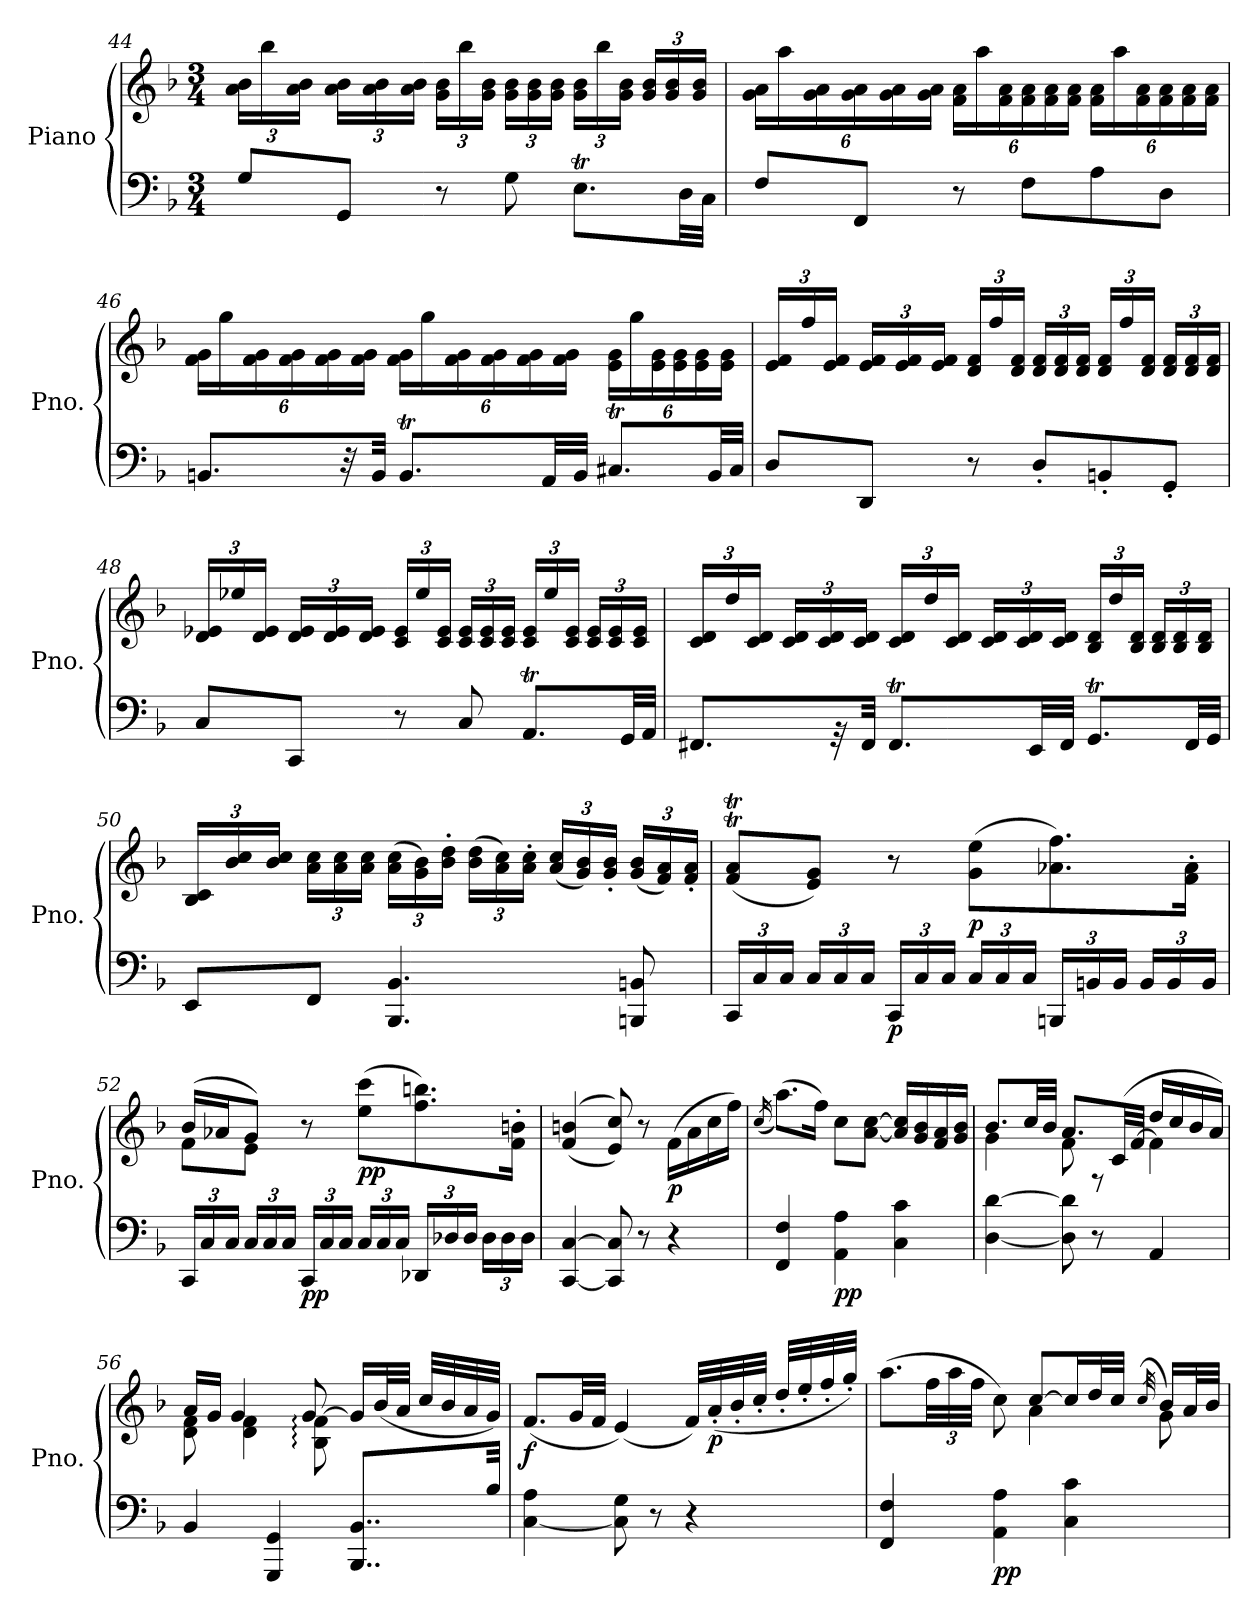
**kern	**kern	**dynam
*part1	*part1	*part1
*staff2	*staff1	*staff1/2
*I"Piano	*	*
*I'Pno.	*	*
*clefF4	*clefG2	*
*k[b-]	*k[b-]	*
*M3/4	*M3/4	*
*	*Xbrackettup	*
=44	=44	=44
8G/L	24a\ 24b-\LL	.
.	24bb-\	.
.	24a\ 24b-\JJ	.
8GG/J	24a\ 24b-\LL	.
.	24a\ 24b-\	.
.	24a\ 24b-\JJ	.
8r	24g\ 24b-\LL	.
.	24bb-\	.
.	24g\ 24b-\JJ	.
8G\	24g\ 24b-\LL	.
.	24g\ 24b-\	.
.	24g\ 24b-\JJ	.
8.Et\L	24g\ 24b-\LL	.
.	24bb-\	.
.	24g\ 24b-\JJ	.
.	24g/ 24b-/LL	.
.	24g/ 24b-/	.
32D\LL	.	.
.	24g/ 24b-/JJ	.
32C\JJJ	.	.
=45	=45	=45
8F/L	24g\ 24a\LL	.
.	24aa\	.
.	24g\ 24a\	.
8FF/J	24g\ 24a\	.
.	24g\ 24a\	.
.	24g\ 24a\JJ	.
8r	24f\ 24a\LL	.
.	24aa\	.
.	24f\ 24a\	.
8F\L	24f\ 24a\	.
.	24f\ 24a\	.
.	24f\ 24a\JJ	.
8A\	24f\ 24a\LL	.
.	24aa\	.
.	24f\ 24a\	.
8D\J	24f\ 24a\	.
.	24f\ 24a\	.
.	24f\ 24a\JJ	.
=46	=46	=46
8.BBn/L	24f\ 24g\LL	.
.	24gg\	.
.	24f\ 24g\	.
.	24f\ 24g\	.
.	24f\ 24g\	.
32r	.	.
.	24f\ 24g\JJ	.
32BB/Jkk	.	.
8.BBt/L	24f\ 24g\LL	.
.	24gg\	.
.	24f\ 24g\	.
.	24f\ 24g\	.
.	24f\ 24g\	.
32AA/LL	.	.
.	24f\ 24g\JJ	.
32BB/JJJ	.	.
8.C#Xt/L	24e\ 24g\LL	.
.	24gg\	.
.	24e\ 24g\	.
.	24e\ 24g\	.
.	24e\ 24g\	.
32BB/LL	.	.
.	24e\ 24g\JJ	.
32C#/JJJ	.	.
=47	=47	=47
8D/L	24e/ 24f/LL	.
.	24ff/	.
.	24e/ 24f/JJ	.
8DD/J	24e/ 24f/LL	.
.	24e/ 24f/	.
.	24e/ 24f/JJ	.
8r	24d/ 24f/LL	.
.	24ff/	.
.	24d/ 24f/JJ	.
8D'/L	24d/ 24f/LL	.
.	24d/ 24f/	.
.	24d/ 24f/JJ	.
8BBn'/	24d/ 24f/LL	.
.	24ff/	.
.	24d/ 24f/JJ	.
8GG'/J	24d/ 24f/LL	.
.	24d/ 24f/	.
.	24d/ 24f/JJ	.
=48	=48	=48
8C/L	24d/ 24e-X/LL	.
.	24ee-X/	.
.	24d/ 24e-/JJ	.
8CC/J	24d/ 24e-/LL	.
.	24d/ 24e-/	.
.	24d/ 24e-/JJ	.
8r	24c/ 24e-/LL	.
.	24ee-/	.
.	24c/ 24e-/JJ	.
8C/	24c/ 24e-/LL	.
.	24c/ 24e-/	.
.	24c/ 24e-/JJ	.
8.AAt/L	24c/ 24e-/LL	.
.	24ee-/	.
.	24c/ 24e-/JJ	.
.	24c/ 24e-/LL	.
.	24c/ 24e-/	.
32GG/LL	.	.
.	24c/ 24e-/JJ	.
32AA/JJJ	.	.
=49	=49	=49
8.FF#X/L	24c/ 24d/LL	.
.	24dd/	.
.	24c/ 24d/JJ	.
.	24c/ 24d/LL	.
.	24c/ 24d/	.
32r	.	.
.	24c/ 24d/JJ	.
32FF#/Jkk	.	.
8.FF#t/L	24c/ 24d/LL	.
.	24dd/	.
.	24c/ 24d/JJ	.
.	24c/ 24d/LL	.
.	24c/ 24d/	.
32EE/LL	.	.
.	24c/ 24d/JJ	.
32FF#/JJJ	.	.
8.GGT/L	24B-/ 24d/LL	.
.	24dd/	.
.	24B-/ 24d/JJ	.
.	24B-/ 24d/LL	.
.	24B-/ 24d/	.
32FF#/LL	.	.
.	24B-/ 24d/JJ	.
32GG/JJJ	.	.
=50	=50	=50
8EE/L	24B-/ 24c/LL	.
.	24b-/ 24cc/	.
.	24b-/ 24cc/JJ	.
8FF/J	24a\ 24cc\LL	.
.	24a\ 24cc\	.
.	24a\ 24cc\JJ	.
4.BBB-/ 4.BB-/	(>24a\ 24cc\LL	.
.	24g\ 24b-\)	.
.	24b-\' 24dd\'JJ	.
.	(>24b-\ 24dd\LL	.
.	24a\ 24cc\)	.
.	24a\' 24cc\'JJ	.
.	(<24a/ 24cc/LL	.
.	24g/ 24b-/)	.
.	24g/' 24b-/'JJ	.
8BBBn/ 8BBn/	(<24g/ 24b-/LL	.
.	24f/ 24a/)	.
.	24f/' 24a/'JJ	.
=51	=51	=51
*Xbrackettup	*	*
24CC/LL	(<8f/T 8a/TL	.
24C/	.	.
24C/JJ	.	.
24C/LL	8e/ 8g/J)	.
24C/	.	.
24C/JJ	.	.
!	!	!LO:DY:b=2
24CC/LL	8r	p
24C/	.	.
24C/JJ	.	.
!	!	!LO:DY:a=2
24C/LL	(>8g\ 8ee\L	p
24C/	.	.
24C/JJ	.	.
24BBBn/LL	8.a-X\ 8.ff\)	.
24BBn/	.	.
24BB/JJ	.	.
24BB/LL	.	.
24BB/	.	.
.	16f\' 16a-\'Jk	.
24BB/JJ	.	.
=52	=52	=52
*	*^	*
24CC/LL	(>16b-/LL	8f\L	.
24C/	.	.	.
.	16a-X/J	.	.
24C/JJ	.	.	.
24C/LL	8g/J)	8e\J	.
24C/	.	.	.
24C/JJ	.	.	.
!	!	!	!LO:DY:b=2
24CC/LL	8r	2ryy	pp
24C/	.	.	.
24C/JJ	.	.	.
!	!	!	!LO:DY:b
24C/LL	(>8ee\ 8ccc\L	.	pp
24C/	.	.	.
24C/JJ	.	.	.
24DD-X/LL	8.ff\ 8.bbn\)	.	.
24D-X/	.	.	.
24D-/JJ	.	.	.
24D-\LL	.	.	.
24D-\	.	.	.
.	16f\' 16bn\'Jk	.	.
24D-\JJ	.	.	.
*	*v	*v	*
=53	=53	=53
[4CC/ [4C/	(>(<4f/ 4bn/	.
8CC/] 8C/]	8e/ 8cc/))	.
8r	8r	.
!	!	!LO:DY:b
4r	(>16f\LL	p
.	16a\	.
.	16cc\	.
.	16ff\JJ)	.
=54	=54	=54
.	(>16qcc/	.
!	!	!LO:DY:b=2
!	!	!LO:DY:n=1:b
4FF/ 4F/	(>8.aa\L)	fp fp
.	16ff\Jk)	.
!	!	!LO:DY:n=2:b=2
!	!	!LO:DY:n=3:b
4AA\ 4A\	8cc\L	p p
.	[8a\ [8cc\J	.
4C\ 4c\	16a/] 16cc/]LL	.
.	16g/ 16b-/	.
.	16f/ 16a/	.
.	16g/ 16b-/JJ	.
=55	=55	=55
*	*^	*
[4D\ [4d\	8.b-/L	4g\	.
.	32cc/LL	.	.
.	32b-/JJJ	.	.
8D\] 8d\]	8.a/L	8f\	.
8r	.	8r	.
.	(>32c/LL	.	.
.	[32f/JJJ	.	.
!	!	!	!LO:DY:b=2
!	!	!	!LO:DY:n=1:a=2
4AA/	16dd/LL	4f\]	fp fp
.	16cc/	.	.
.	16b-/	.	.
.	16a/JJ)	.	.
=56	=56	=56	=56
4BB-/	16a/LL	8d\ 8f\	.
.	16g/JJ	.	.
.	4g/	4d\ 4f\	.
4GGG/ 4GG/	.	.	.
.	[8g/	8B-\: 8f\:	.
8..BBB-/ 8..BB-/L	16g/LL]	4ryy	.
.	(<32b-/L	.	.
.	32a/JJJ	.	.
.	32cc/LLL	.	.
.	32b-/	.	.
.	32a/	.	.
32B-/Jkk	32g/JJJ)	.	.
*	*v	*v	*
=57	=57	=57
!	!	!LO:DY:b
[4C\ 4A\	(<8.f/L	f
.	32g/LL	.
.	32f/JJJ	.
8C\] 8G\	(<4e/)	.
8r	.	.
4r	32f/LLL)	.
!	!	!LO:DY:b
.	(<32a'/	p
.	32b-'/	.
.	32cc'/JJJ	.
.	32dd'/LLL	.
.	32ee'/	.
.	32ff'/	.
.	32gg'/JJJ)	.
=58	=58	=58
*	*^	*
!	!	!	!LO:DY:b=2
!	!	!	!LO:DY:n=1:b
4FF/ 4F/	(>8.aa\L	4.ryy	fp fp
.	48ff\LL	.	.
.	48aa\	.	.
.	48ff\JJJ	.	.
!	!	!	!LO:DY:n=2:b=2
!	!	!	!LO:DY:n=3:b
4AA\ 4A\	8cc\)	.	p p
.	[8cc/L	4a\	.
4C\ 4c\	16cc/L]	.	.
.	32dd/L	.	.
.	32cc/JJJ	.	.
.	(>32qcc/	.	.
.	16b-/LL)	8g\	.
.	32a/L	.	.
.	32b-/JJJ	.	.
*	*v	*v	*
=	=	=
*-	*-	*-
